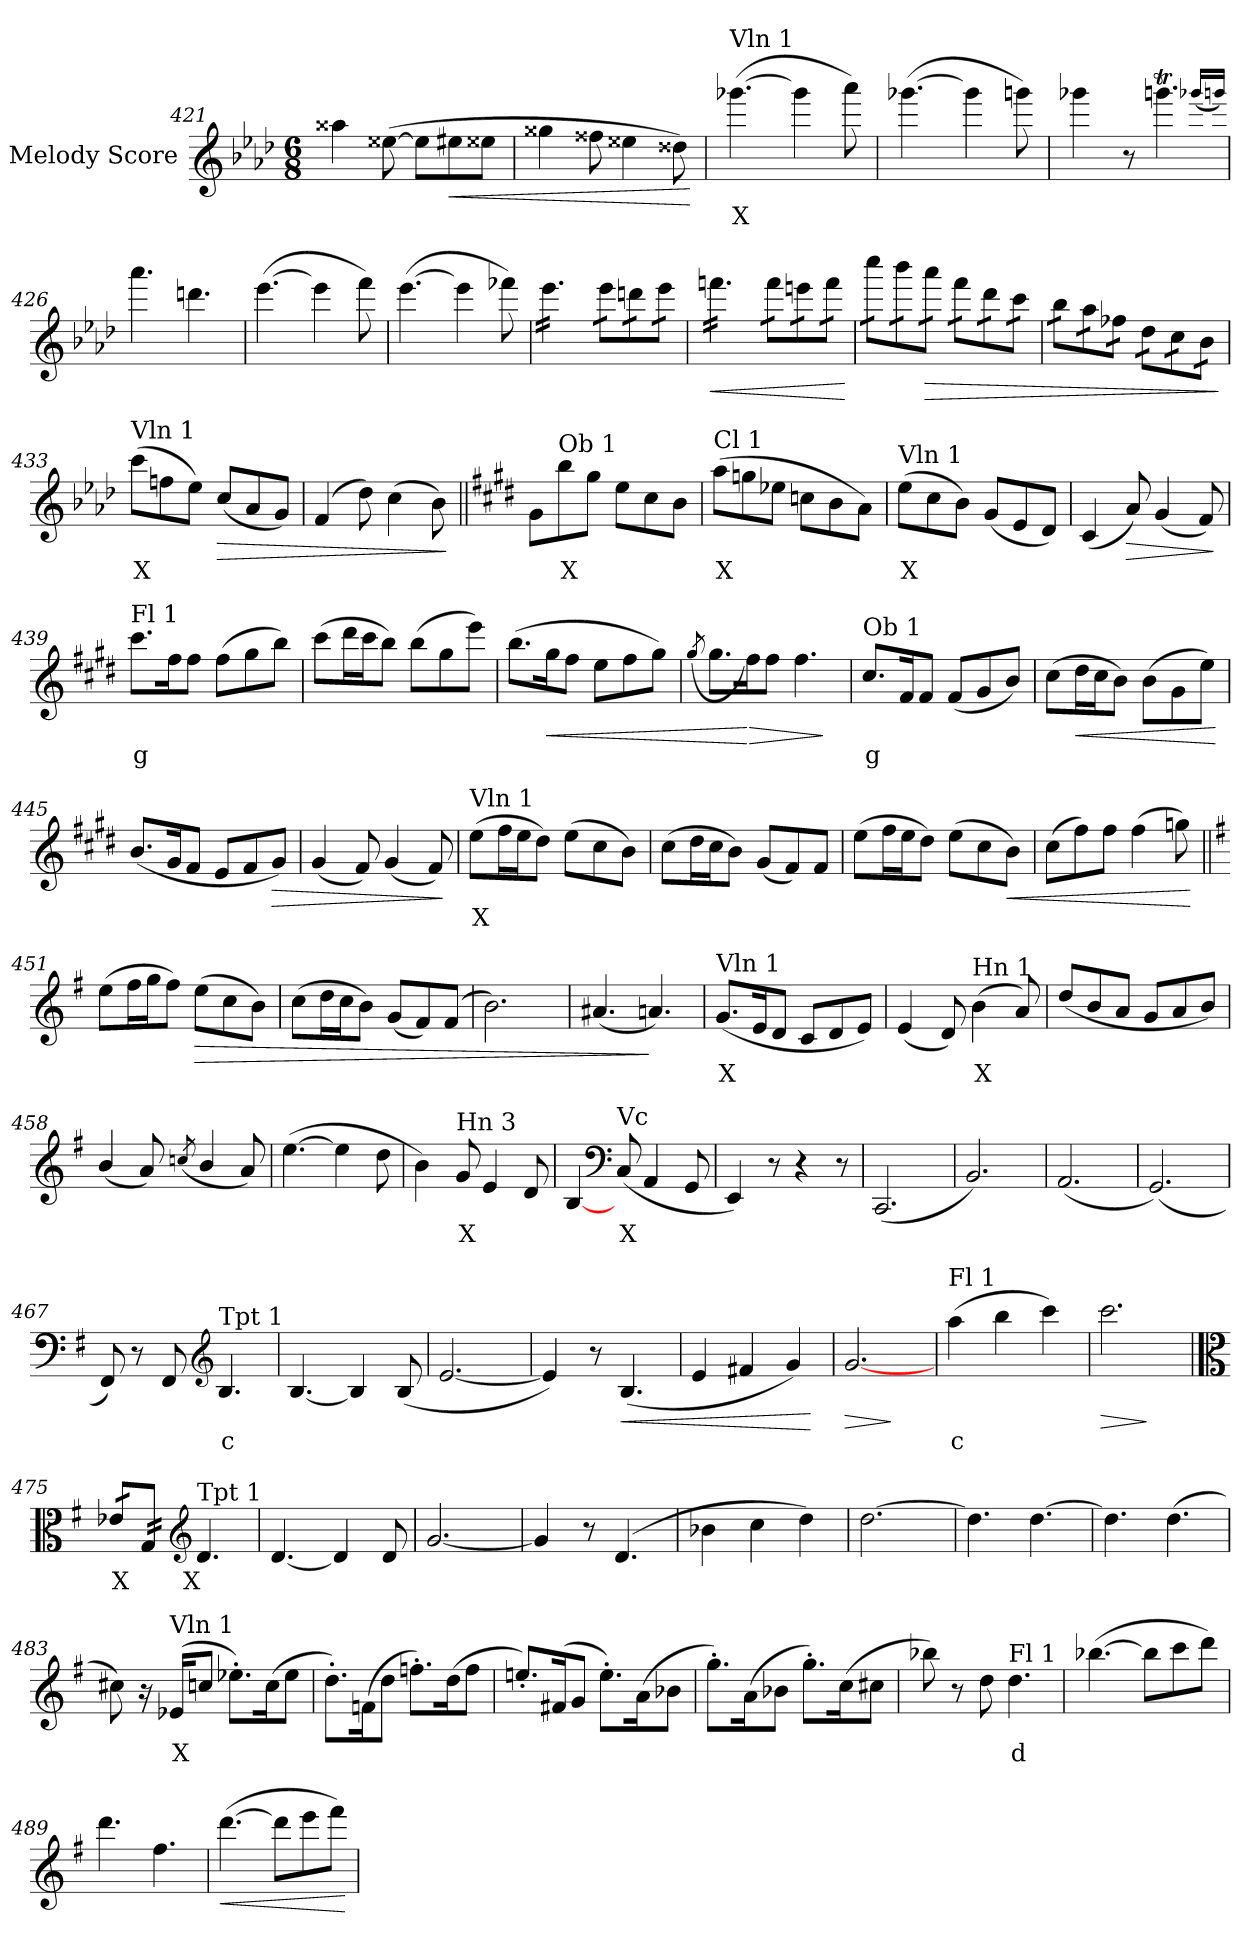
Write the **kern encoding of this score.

**kern	**text	**dynam
*part1	*part1	*part1
*staff1	*staff1	*staff1
*I"Melody Score	*	*
*clefG2	*	*
*k[b-e-a-d-]	*	*
*M6/8	*	*
=421	=421	=421
4aa##X\	.	.
([8ee##X\	.	.
8ee##\L]	.	.
!	!	!LO:HP:b
8ee#X\	.	<
8ee##X\J	.	.
=422	=422	=422
4gg##X\	.	.
8ff##X\	.	.
4ee##X\	.	.
8dd##X\)	.	.
.	.	[
=423	=423	=423
!LO:TX:a:t=Vln 1	!	!
!	!LO:LY:b:color=#FF0000	!
([4.ggg-X\	X	.
4ggg-\]	.	.
8aaa-\)	.	.
=424	=424	=424
([4.ggg-X\	.	.
4ggg-\]	.	.
8gggn\)	.	.
=425	=425	=425
4ggg-X\	.	.
8r	.	.
4.gggnt\	.	.
(16qggg-X/LL	.	.
16qgggn/JJ)	.	.
=426	=426	=426
4.aaa-\	.	.
4.dddn\	.	.
=427	=427	=427
([4.eee-\	.	.
4eee-\]	.	.
8fff\)	.	.
=428	=428	=428
([4.eee-\	.	.
4eee-\]	.	.
8fff-X\)	.	.
=429	=429	=429
*tremolo	*	*
16eee-\LL	.	.
16eee-\	.	.
16eee-\	.	.
16eee-\	.	.
16eee-\	.	.
16eee-\JJ	.	.
16eee-\LL	.	.
16eee-\	.	.
16dddn\	.	.
16dddn\	.	.
16eee-\	.	.
16eee-\JJ	.	.
=430	=430	=430
!	!	!LO:HP:b
16fffn\LL	.	<
16fffn\	.	.
16fffn\	.	.
16fffn\	.	.
16fffn\	.	.
16fffn\JJ	.	.
16fff\LL	.	.
16fff\	.	.
16eeen\	.	.
16eeen\	.	.
16fff\	.	.
16fff\JJ	.	.
.	.	[
=431	=431	=431
16cccc\LL	.	.
16cccc\	.	.
16bbb-\	.	.
16bbb-\	.	.
!	!	!LO:HP:b
16aaa-\	.	>
16aaa-\JJ	.	.
16fff\LL	.	.
16fff\	.	.
16ddd-\	.	.
16ddd-\	.	.
16ccc\	.	.
16ccc\JJ	.	.
=432	=432	=432
16bb-\LL	.	.
16bb-\	.	.
16aa-\	.	.
16aa-\	.	.
16ff-X\	.	.
16ff-X\JJ	.	.
16dd-\LL	.	.
16dd-\	.	.
16cc\	.	.
16cc\	.	.
16b-\	.	.
16b-\JJ	.	.
*Xtremolo	*	*
.	.	]
=433	=433	=433
!LO:TX:a:t=Vln 1	!	!
!	!LO:LY:b:color=#FF0000	!
(8ccc\L	X	.
8ffn\	.	.
8ee-\J)	.	.
!	!	!LO:HP:b
(8cc/L	.	>
8a-/	.	.
8g/J)	.	.
=434	=434	=434
(4f/	.	.
8dd-\)	.	.
(4cc\	.	.
8b-\)	.	.
.	.	]
=435||	=435||	=435||
*k[f#c#g#d#]	*	*
8g#\L	.	.
!LO:TX:a:t=Ob 1	!	!
!	!LO:LY:b:color=#FF0000	!
8bb\	X	.
8gg#\J	.	.
8ee\L	.	.
8cc#\	.	.
8b\J	.	.
=436	=436	=436
!LO:TX:a:t=Cl 1	!	!
!	!LO:LY:b:color=#FF0000	!
(8aa\L	X	.
8gg\	.	.
8ee-X\J	.	.
8cc\L	.	.
8b\	.	.
8a\J)	.	.
=437	=437	=437
!LO:TX:a:t=Vln 1	!	!
!	!LO:LY:b:color=#FF0000	!
(8ee\L	X	.
8cc#\	.	.
8b\J)	.	.
(8g#/L	.	.
8e/	.	.
8d#/J)	.	.
=438	=438	=438
(4c#/	.	.
!	!	!LO:HP:b
8a/)	.	>
(4g#/	.	.
8f#/)	.	.
.	.	]
=439	=439	=439
!LO:TX:a:t=Fl 1	!	!
!	!LO:LY:b:color=#FF0000	!
8.ccc#\L	g	.
16ff#\K	.	.
8ff#\J	.	.
(8ff#\L	.	.
8gg#\	.	.
8bb\J)	.	.
=440	=440	=440
(8ccc#\L	.	.
16ddd#\L	.	.
16ccc#\J	.	.
8bb\J)	.	.
(8bb\L	.	.
8gg#\	.	.
8eee\J)	.	.
=441	=441	=441
(8.bb\L	.	.
!	!	!LO:HP:b
16gg#\K	.	<
8ff#\J	.	.
8ee\L	.	.
8ff#\	.	.
8gg#\J)	.	.
=442	=442	=442
(8qgg#/	.	.
8.gg#\L	.	.
!	!	!LO:HP:n=1:b
16ff#\K)	.	[ >
8ff#\J	.	.
4.ff#\	.	.
.	.	]
=443	=443	=443
!LO:TX:a:t=Ob 1	!	!
!	!LO:LY:b:color=#FF0000	!
8.cc#/L	g	.
16f#/K	.	.
8f#/J	.	.
(8f#/L	.	.
8g#/	.	.
8b/J)	.	.
=444	=444	=444
(8cc#\L	.	.
!	!	!LO:HP:b
16dd#\L	.	<
16cc#\J	.	.
8b\J)	.	.
(8b\L	.	.
8g#\	.	.
8ee\J)	.	.
.	.	[
=445	=445	=445
(8.b/L	.	.
16g#/K	.	.
8f#/J	.	.
8e/L	.	.
8f#/	.	.
!	!	!LO:HP:b
8g#/J)	.	>
=446	=446	=446
(4g#/	.	.
8f#/)	.	.
(4g#/	.	.
8f#/)	.	.
.	.	]
=447	=447	=447
!LO:TX:a:t=Vln 1	!	!
!	!LO:LY:b:color=#FF0000	!
(8ee\L	X	.
16ff#\L	.	.
16ee\J	.	.
8dd#\J)	.	.
(8ee\L	.	.
8cc#\	.	.
8b\J)	.	.
=448	=448	=448
(8cc#\L	.	.
16dd#\L	.	.
16cc#\J	.	.
8b\J)	.	.
(8g#/L	.	.
8f#/)	.	.
8f#/J	.	.
=449	=449	=449
(8ee\L	.	.
16ff#\L	.	.
16ee\J	.	.
8dd#\J)	.	.
(8ee\L	.	.
8cc#\	.	.
!	!	!LO:HP:b
8b\J)	.	<
=450	=450	=450
(8cc#\L	.	.
8ff#\)	.	.
8ff#\J	.	.
(4ff#\	.	.
8ggn\)	.	.
.	.	[
=451||	=451||	=451||
*k[f#]	*	*
(8ee\L	.	.
16ff#\L	.	.
16gg\J	.	.
8ff#\J)	.	.
!	!	!LO:HP:b
(8ee\L	.	>
8cc\	.	.
8b\J)	.	.
=452	=452	=452
(8cc\L	.	.
16dd\L	.	.
16cc\J	.	.
8b\J)	.	.
(8g/L	.	.
8f#/)	.	.
(8f#/J	.	.
=453	=453	=453
2.b\)	.	.
=454	=454	=454
(4.a#X/	.	.
4.an/)	.	]
=455	=455	=455
!LO:TX:a:t=Vln 1	!	!
!	!LO:LY:b:color=#FF0000	!
(8.g/L	X	.
16e/K	.	.
8d/J	.	.
8c/L	.	.
8d/	.	.
8e/J)	.	.
=456	=456	=456
(4e/	.	.
8d/)	.	.
!LO:TX:a:t=Hn 1	!	!
!	!LO:LY:b:color=#FF0000	!
(4b\	X	.
8a/)	.	.
=457	=457	=457
(8dd/L	.	.
8b/	.	.
8a/J	.	.
8g/L	.	.
8a/	.	.
8b/J)	.	.
=458	=458	=458
(4b/	.	.
8a/)	.	.
(8qccn/	.	.
4b/	.	.
8a/)	.	.
=459	=459	=459
([4.ee\	.	.
4ee\]	.	.
8dd\	.	.
=460	=460	=460
4b\)	.	.
!LO:TX:a:t=Hn 3	!	!
!	!LO:LY:b:color=#FF0000	!
8g/	X	.
4e/	.	.
8d/	.	.
=461	=461	=461
[4B/	.	.
*clefF4	*	*
!LO:TX:a:t=Vc	!	!
!	!LO:LY:b:color=#FF0000	!
(8C/	X	.
4AA/	.	.
8GG/	.	.
=462	=462	=462
4EE/)	.	.
8r	.	.
4r	.	.
8r	.	.
=463	=463	=463
(2.CC/	.	.
=464	=464	=464
2.BB/)	.	.
=465	=465	=465
(2.AA/	.	.
=466	=466	=466
(2.GG/)	.	.
=467	=467	=467
8FF#/)	.	.
8r	.	.
8FF#/	.	.
*clefG2	*	*
!LO:TX:a:t=Tpt 1	!	!
!	!LO:LY:b:color=#FF0000	!
4.B/	c	.
=468	=468	=468
[4.B/	.	.
4B/]	.	.
(8B/	.	.
=469	=469	=469
[2.e/	.	.
=470	=470	=470
4e/])	.	.
8r	.	.
!	!	!LO:HP:b
(4.B/	.	<
=471	=471	=471
4e/	.	.
4f#X/	.	.
4g/)	.	.
.	.	[
=472	=472	=472
!	!	!LO:HP:b
[2.g/	.	>
.	.	]
=473	=473	=473
!LO:TX:a:t=Fl 1	!	!
!	!LO:LY:b:color=#FF0000	!
(4aa\	c	.
4bb\	.	.
4ccc\)	.	.
=474	=474	=474
!	!	!LO:HP:b
2.ccc\	.	>
.	.	]
=475	=475	=475
*clefC3	*	*
!LO:TX:a:t=Vla	!	!
!	!LO:LY:b:color=#FF0000	!
*tremolo	*	*
16e-X/LL	X	.
16e-X/	.	.
16G/	.	.
16G/	.	.
16G/	.	.
16G/JJ	.	.
*Xtremolo	*	*
*clefG2	*	*
!LO:TX:a:t=Tpt 1	!	!
!	!LO:LY:b:color=#FF0000	!
4.d/	X	.
=476	=476	=476
[4.d/	.	.
4d/]	.	.
8d/	.	.
=477	=477	=477
[2.g/	.	.
=478	=478	=478
4g/]	.	.
8r	.	.
(4.d/	.	.
=479	=479	=479
4b-X\	.	.
4cc\	.	.
4dd\)	.	.
=480	=480	=480
[2.dd\	.	.
=481	=481	=481
4.dd\]	.	.
[4.dd\	.	.
=482	=482	=482
4.dd\]	.	.
(4.dd\	.	.
=483	=483	=483
8cc#X\)	.	.
16r	.	.
!LO:TX:a:t=Vln 1	!	!
!	!LO:LY:b:color=#FF0000	!
(16e-X/KL	X	.
8cc/J	.	.
8.ee-X'\L)	.	.
(16cc\K	.	.
8ee-\J	.	.
=484	=484	=484
8.dd'\L)	.	.
(16fn\K	.	.
8dd\J	.	.
8.ffn'\L)	.	.
(16dd\K	.	.
8ff\J	.	.
=485	=485	=485
8.een'/L)	.	.
(16f#X/K	.	.
8g/J	.	.
8.ee'\L)	.	.
(16a\K	.	.
8b-X\J	.	.
=486	=486	=486
8.gg'\L)	.	.
(16a\K	.	.
8b-X\J	.	.
8.gg'\L)	.	.
(16cc\K	.	.
8cc#X\J	.	.
=487	=487	=487
8bb-X\)	.	.
8r	.	.
8dd\	.	.
!LO:TX:a:t=Fl 1	!	!
!	!LO:LY:b:color=#FF0000	!
4.dd\	d	.
=488	=488	=488
([4.bb-X\	.	.
8bb-\L]	.	.
8ccc\	.	.
8ddd\J)	.	.
=489	=489	=489
4.ddd\	.	.
4.ff#\	.	.
=490	=490	=490
!	!	!LO:HP:b
([4.ddd\	.	<
8ddd\L]	.	.
8eee\	.	.
8fff#\J)	.	.
.	.	[
=	=	=
*-	*-	*-
